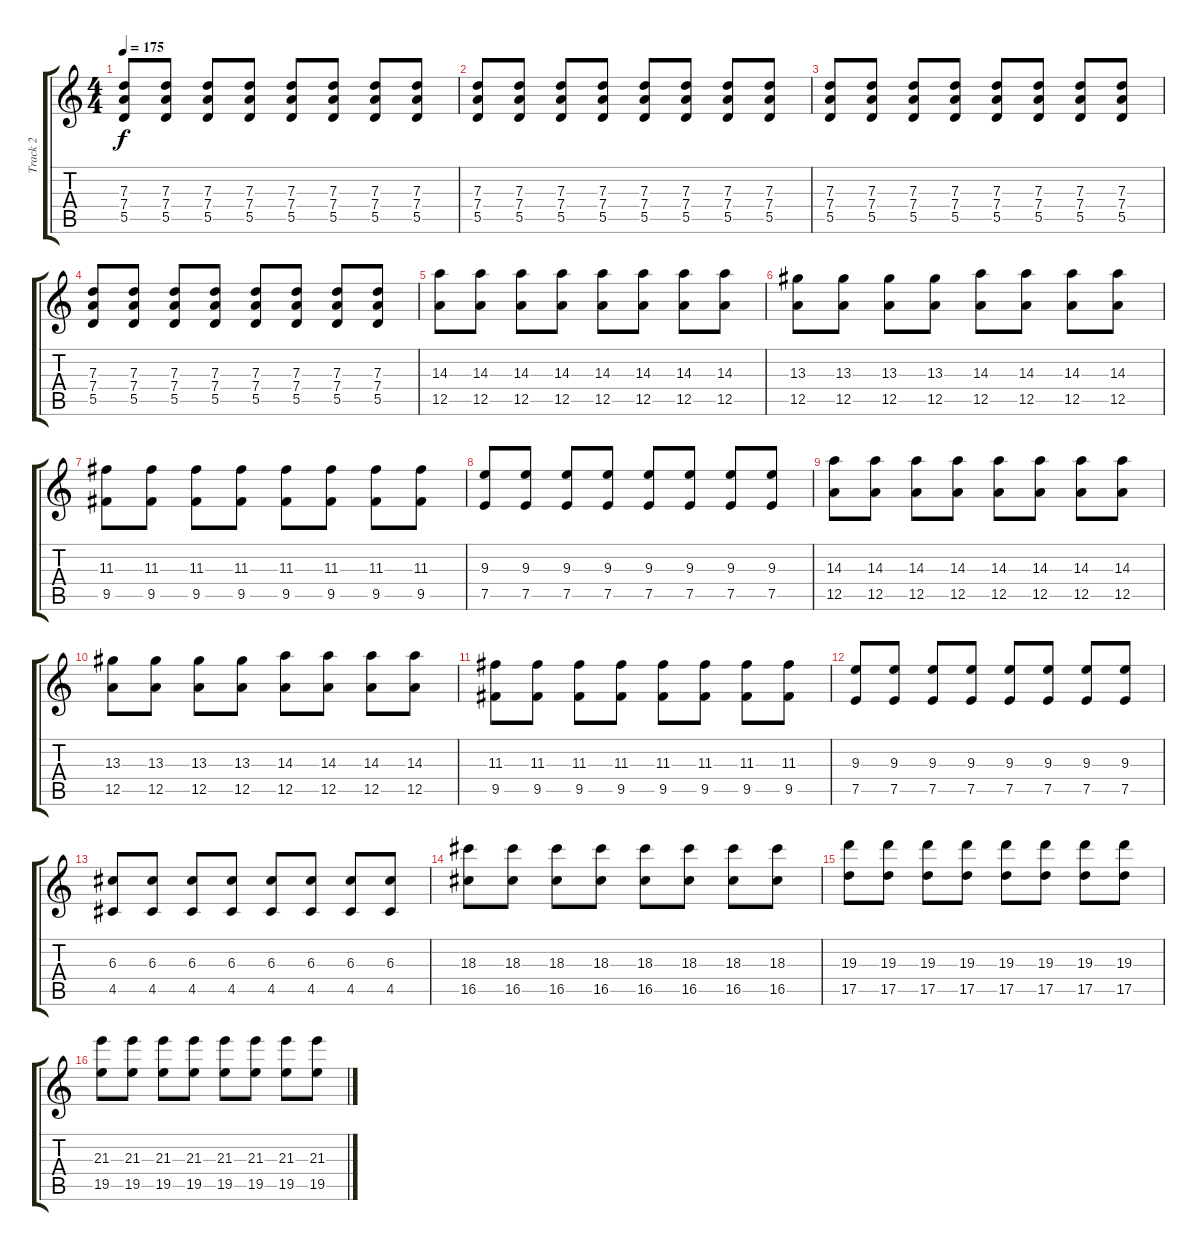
\track ("Track 2" "Track 2") {instrument overdrivenguitar}
\staff {score tabs}
\tuning (E4 B3 G3 D3 A2 E2) {hide}
\ts (4 4)
\tempo 175
\clef g2
\ks c
(7.3 7.4 5.5).8{dy f} (7.3 7.4 5.5).8 (7.3 7.4 5.5).8 (7.3 7.4 5.5).8 (7.3 7.4 5.5).8 (7.3 7.4 5.5).8 (7.3 7.4 5.5).8 (7.3 7.4 5.5).8 |
(7.3 7.4 5.5).8 (7.3 7.4 5.5).8 (7.3 7.4 5.5).8 (7.3 7.4 5.5).8 (7.3 7.4 5.5).8 (7.3 7.4 5.5).8 (7.3 7.4 5.5).8 (7.3 7.4 5.5).8 |
(7.3 7.4 5.5).8 (7.3 7.4 5.5).8 (7.3 7.4 5.5).8 (7.3 7.4 5.5).8 (7.3 7.4 5.5).8 (7.3 7.4 5.5).8 (7.3 7.4 5.5).8 (7.3 7.4 5.5).8 |
(7.3 7.4 5.5).8 (7.3 7.4 5.5).8 (7.3 7.4 5.5).8 (7.3 7.4 5.5).8 (7.3 7.4 5.5).8 (7.3 7.4 5.5).8 (7.3 7.4 5.5).8 (7.3 7.4 5.5).8 |
(14.3 12.5).8 (14.3 12.5).8 (14.3 12.5).8 (14.3 12.5).8 (14.3 12.5).8 (14.3 12.5).8 (14.3 12.5).8 (14.3 12.5).8 |
(13.3 12.5).8 (13.3 12.5).8 (13.3 12.5).8 (13.3 12.5).8 (14.3 12.5).8 (14.3 12.5).8 (14.3 12.5).8 (14.3 12.5).8 |
(11.3 9.5).8 (11.3 9.5).8 (11.3 9.5).8 (11.3 9.5).8 (11.3 9.5).8 (11.3 9.5).8 (11.3 9.5).8 (11.3 9.5).8 |
(9.3 7.5).8 (9.3 7.5).8 (9.3 7.5).8 (9.3 7.5).8 (9.3 7.5).8 (9.3 7.5).8 (9.3 7.5).8 (9.3 7.5).8 |
(14.3 12.5).8 (14.3 12.5).8 (14.3 12.5).8 (14.3 12.5).8 (14.3 12.5).8 (14.3 12.5).8 (14.3 12.5).8 (14.3 12.5).8 |
(13.3 12.5).8 (13.3 12.5).8 (13.3 12.5).8 (13.3 12.5).8 (14.3 12.5).8 (14.3 12.5).8 (14.3 12.5).8 (14.3 12.5).8 |
(11.3 9.5).8 (11.3 9.5).8 (11.3 9.5).8 (11.3 9.5).8 (11.3 9.5).8 (11.3 9.5).8 (11.3 9.5).8 (11.3 9.5).8 |
(9.3 7.5).8 (9.3 7.5).8 (9.3 7.5).8 (9.3 7.5).8 (9.3 7.5).8 (9.3 7.5).8 (9.3 7.5).8 (9.3 7.5).8 |
(6.3 4.5).8 (6.3 4.5).8 (6.3 4.5).8 (6.3 4.5).8 (6.3 4.5).8 (6.3 4.5).8 (6.3 4.5).8 (6.3 4.5).8 |
(18.3 16.5).8 (18.3 16.5).8 (18.3 16.5).8 (18.3 16.5).8 (18.3 16.5).8 (18.3 16.5).8 (18.3 16.5).8 (18.3 16.5).8 |
(19.3 17.5).8 (19.3 17.5).8 (19.3 17.5).8 (19.3 17.5).8 (19.3 17.5).8 (19.3 17.5).8 (19.3 17.5).8 (19.3 17.5).8 |
(21.3 19.5).8 (21.3 19.5).8 (21.3 19.5).8 (21.3 19.5).8 (21.3 19.5).8 (21.3 19.5).8 (21.3 19.5).8 (21.3 19.5).8
